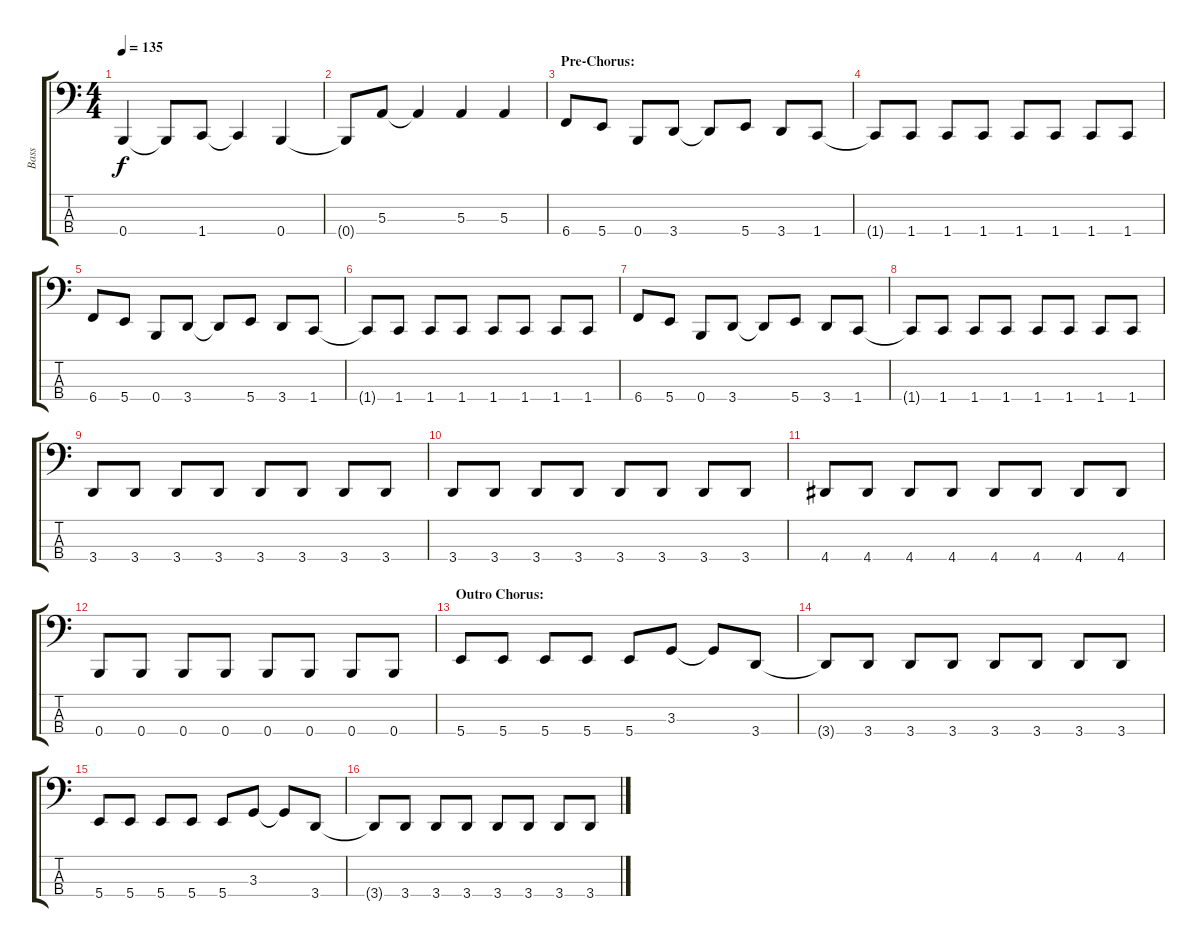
\track ("Bass" "Bass") {instrument slapbass2}
\staff {score tabs}
\tuning (D2 A1 E1 B0) {hide}
\ts (4 4)
\tempo 135
\clef f4
\ks c
0.4.4{dy f} 0.4{t}.8 1.4.8 1.4{t}.4 0.4.4 |
0.4{t}.8 5.3.8 5.3{t}.4 5.3.4 5.3.4 |
\section ("" "Pre-Chorus:")
6.4.8 5.4.8 0.4.8 3.4.8 3.4{t}.8 5.4.8 3.4.8 1.4.8 |
1.4{t}.8 1.4.8 1.4.8 1.4.8 1.4.8 1.4.8 1.4.8 1.4.8 |
6.4.8 5.4.8 0.4.8 3.4.8 3.4{t}.8 5.4.8 3.4.8 1.4.8 |
1.4{t}.8 1.4.8 1.4.8 1.4.8 1.4.8 1.4.8 1.4.8 1.4.8 |
6.4.8 5.4.8 0.4.8 3.4.8 3.4{t}.8 5.4.8 3.4.8 1.4.8 |
1.4{t}.8 1.4.8 1.4.8 1.4.8 1.4.8 1.4.8 1.4.8 1.4.8 |
3.4.8 3.4.8 3.4.8 3.4.8 3.4.8 3.4.8 3.4.8 3.4.8 |
3.4.8 3.4.8 3.4.8 3.4.8 3.4.8 3.4.8 3.4.8 3.4.8 |
4.4.8 4.4.8 4.4.8 4.4.8 4.4.8 4.4.8 4.4.8 4.4.8 |
0.4.8 0.4.8 0.4.8 0.4.8 0.4.8 0.4.8 0.4.8 0.4.8 |
\section ("" "Outro Chorus:")
5.4.8 5.4.8 5.4.8 5.4.8 5.4.8 3.3.8 3.3{t}.8 3.4.8 |
3.4{t}.8 3.4.8 3.4.8 3.4.8 3.4.8 3.4.8 3.4.8 3.4.8 |
5.4.8 5.4.8 5.4.8 5.4.8 5.4.8 3.3.8 3.3{t}.8 3.4.8 |
3.4{t}.8 3.4.8 3.4.8 3.4.8 3.4.8 3.4.8 3.4.8 3.4.8
